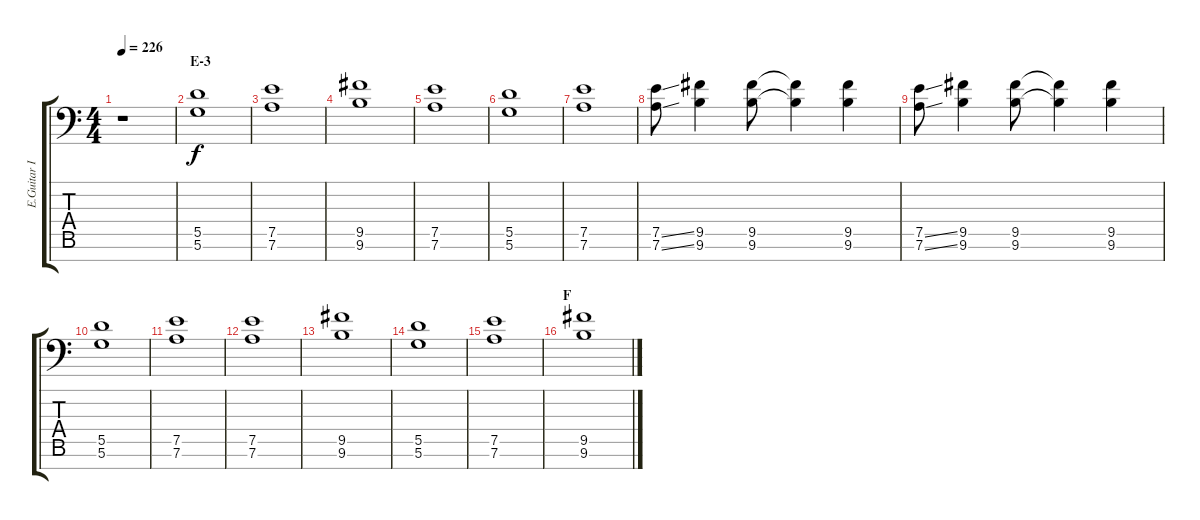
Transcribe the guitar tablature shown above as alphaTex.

\track ("E.Guitar II" "E.Guitar I") {instrument distortionguitar}
\staff {score tabs}
\tuning (E4 B3 G3 D3 A2 D2 A1) {hide}
\ts (4 4)
\tempo 226
\clef f4
\ks c
r.1{dy f} |
\section ("" "E-3")
(5.5 5.6).1 |
(7.5 7.6).1 |
(9.5 9.6).1 |
(7.5 7.6).1 |
(5.5 5.6).1 |
(7.5 7.6).1 |
(7.5{ss} 7.6{ss}).8 (9.5 9.6).4 (9.5 9.6).8 (9.5{t} 9.6{t}).4 (9.5 9.6).4 |
(7.5{ss} 7.6{ss}).8 (9.5 9.6).4 (9.5 9.6).8 (9.5{t} 9.6{t}).4 (9.5 9.6).4 |
(5.5 5.6).1 |
(7.5 7.6).1 |
(7.5 7.6).1 |
(9.5 9.6).1 |
(5.5 5.6).1 |
(7.5 7.6).1 |
\section ("" "F")
(9.5 9.6).1
